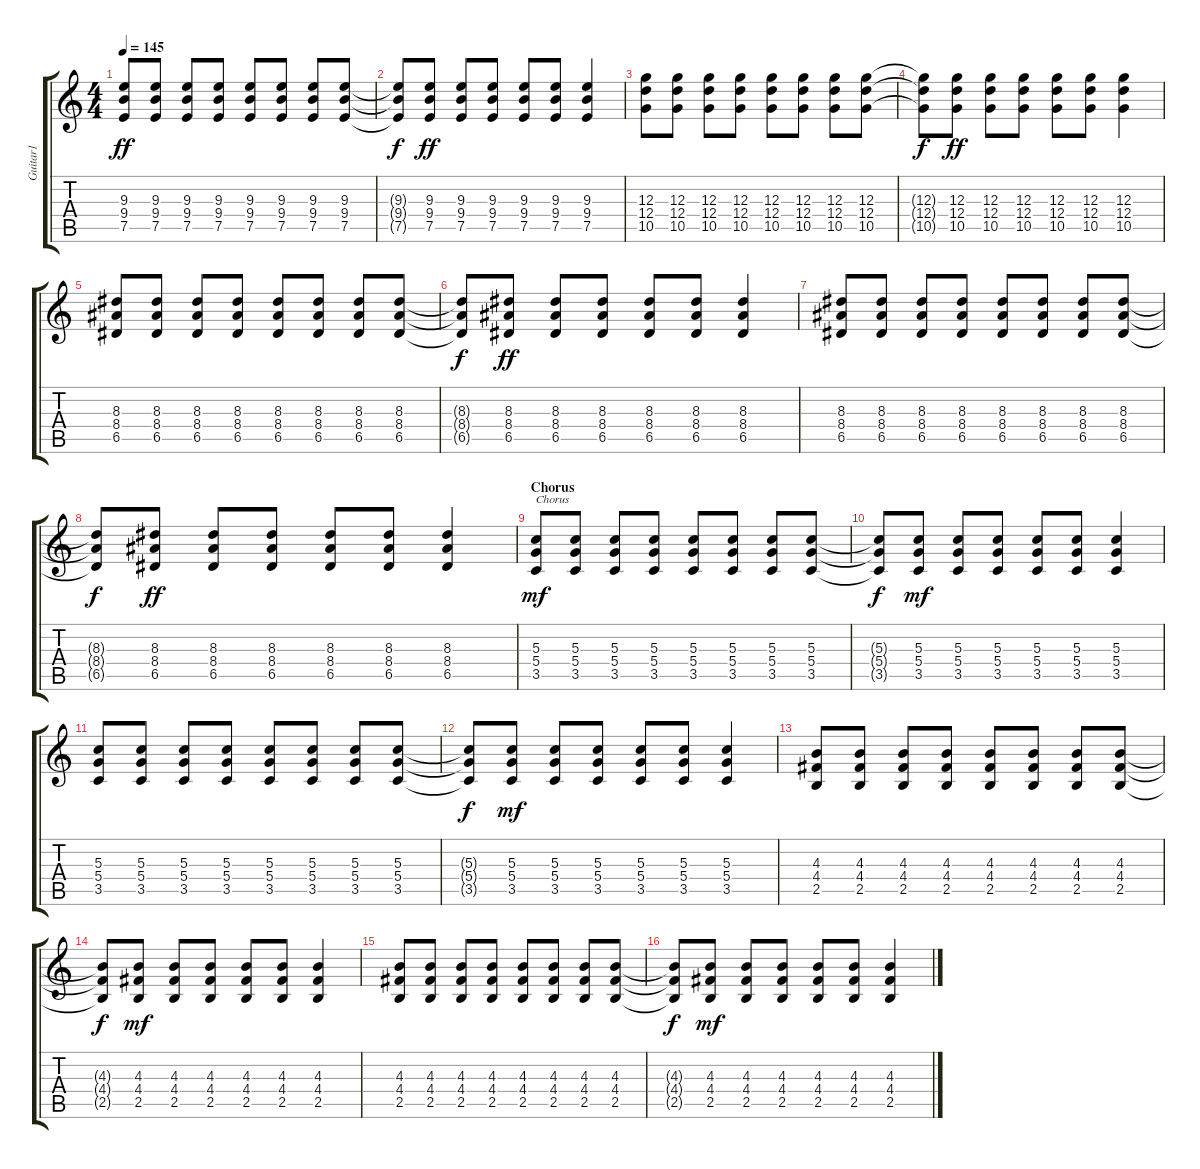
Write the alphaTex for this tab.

\track ("Guitar1" "Guitar1") {instrument distortionguitar}
\staff {score tabs}
\tuning (E4 B3 G3 D3 A2 E2) {hide}
\ts (4 4)
\tempo 145
\clef g2
\ks c
(9.3 9.4 7.5).8{dy ff} (9.3 9.4 7.5).8 (9.3 9.4 7.5).8 (9.3 9.4 7.5).8 (9.3 9.4 7.5).8 (9.3 9.4 7.5).8 (9.3 9.4 7.5).8 (9.3 9.4 7.5).8 |
(9.3{t} 9.4{t} 7.5{t}).8{dy f} (9.3 9.4 7.5).8{dy ff} (9.3 9.4 7.5).8 (9.3 9.4 7.5).8 (9.3 9.4 7.5).8 (9.3 9.4 7.5).8 (9.3 9.4 7.5).4 |
(12.3 12.4 10.5).8 (12.3 12.4 10.5).8 (12.3 12.4 10.5).8 (12.3 12.4 10.5).8 (12.3 12.4 10.5).8 (12.3 12.4 10.5).8 (12.3 12.4 10.5).8 (12.3 12.4 10.5).8 |
(12.3{t} 12.4{t} 10.5{t}).8{dy f} (12.3 12.4 10.5).8{dy ff} (12.3 12.4 10.5).8 (12.3 12.4 10.5).8 (12.3 12.4 10.5).8 (12.3 12.4 10.5).8 (12.3 12.4 10.5).4 |
(8.3 8.4 6.5).8 (8.3 8.4 6.5).8 (8.3 8.4 6.5).8 (8.3 8.4 6.5).8 (8.3 8.4 6.5).8 (8.3 8.4 6.5).8 (8.3 8.4 6.5).8 (8.3 8.4 6.5).8 |
(8.3{t} 8.4{t} 6.5{t}).8{dy f} (8.3 8.4 6.5).8{dy ff} (8.3 8.4 6.5).8 (8.3 8.4 6.5).8 (8.3 8.4 6.5).8 (8.3 8.4 6.5).8 (8.3 8.4 6.5).4 |
(8.3 8.4 6.5).8 (8.3 8.4 6.5).8 (8.3 8.4 6.5).8 (8.3 8.4 6.5).8 (8.3 8.4 6.5).8 (8.3 8.4 6.5).8 (8.3 8.4 6.5).8 (8.3 8.4 6.5).8 |
(8.3{t} 8.4{t} 6.5{t}).8{dy f} (8.3 8.4 6.5).8{dy ff} (8.3 8.4 6.5).8 (8.3 8.4 6.5).8 (8.3 8.4 6.5).8 (8.3 8.4 6.5).8 (8.3 8.4 6.5).4 |
\section ("" "Chorus")
(5.3 5.4 3.5).8{txt "Chorus" dy mf} (5.3 5.4 3.5).8 (5.3 5.4 3.5).8 (5.3 5.4 3.5).8 (5.3 5.4 3.5).8 (5.3 5.4 3.5).8 (5.3 5.4 3.5).8 (5.3 5.4 3.5).8 |
(5.3{t} 5.4{t} 3.5{t}).8{dy f} (5.3 5.4 3.5).8{dy mf} (5.3 5.4 3.5).8 (5.3 5.4 3.5).8 (5.3 5.4 3.5).8 (5.3 5.4 3.5).8 (5.3 5.4 3.5).4 |
(5.3 5.4 3.5).8 (5.3 5.4 3.5).8 (5.3 5.4 3.5).8 (5.3 5.4 3.5).8 (5.3 5.4 3.5).8 (5.3 5.4 3.5).8 (5.3 5.4 3.5).8 (5.3 5.4 3.5).8 |
(5.3{t} 5.4{t} 3.5{t}).8{dy f} (5.3 5.4 3.5).8{dy mf} (5.3 5.4 3.5).8 (5.3 5.4 3.5).8 (5.3 5.4 3.5).8 (5.3 5.4 3.5).8 (5.3 5.4 3.5).4 |
(4.3 4.4 2.5).8 (4.3 4.4 2.5).8 (4.3 4.4 2.5).8 (4.3 4.4 2.5).8 (4.3 4.4 2.5).8 (4.3 4.4 2.5).8 (4.3 4.4 2.5).8 (4.3 4.4 2.5).8 |
(4.3{t} 4.4{t} 2.5{t}).8{dy f} (4.3 4.4 2.5).8{dy mf} (4.3 4.4 2.5).8 (4.3 4.4 2.5).8 (4.3 4.4 2.5).8 (4.3 4.4 2.5).8 (4.3 4.4 2.5).4 |
(4.3 4.4 2.5).8 (4.3 4.4 2.5).8 (4.3 4.4 2.5).8 (4.3 4.4 2.5).8 (4.3 4.4 2.5).8 (4.3 4.4 2.5).8 (4.3 4.4 2.5).8 (4.3 4.4 2.5).8 |
(4.3{t} 4.4{t} 2.5{t}).8{dy f} (4.3 4.4 2.5).8{dy mf} (4.3 4.4 2.5).8 (4.3 4.4 2.5).8 (4.3 4.4 2.5).8 (4.3 4.4 2.5).8 (4.3 4.4 2.5).4
